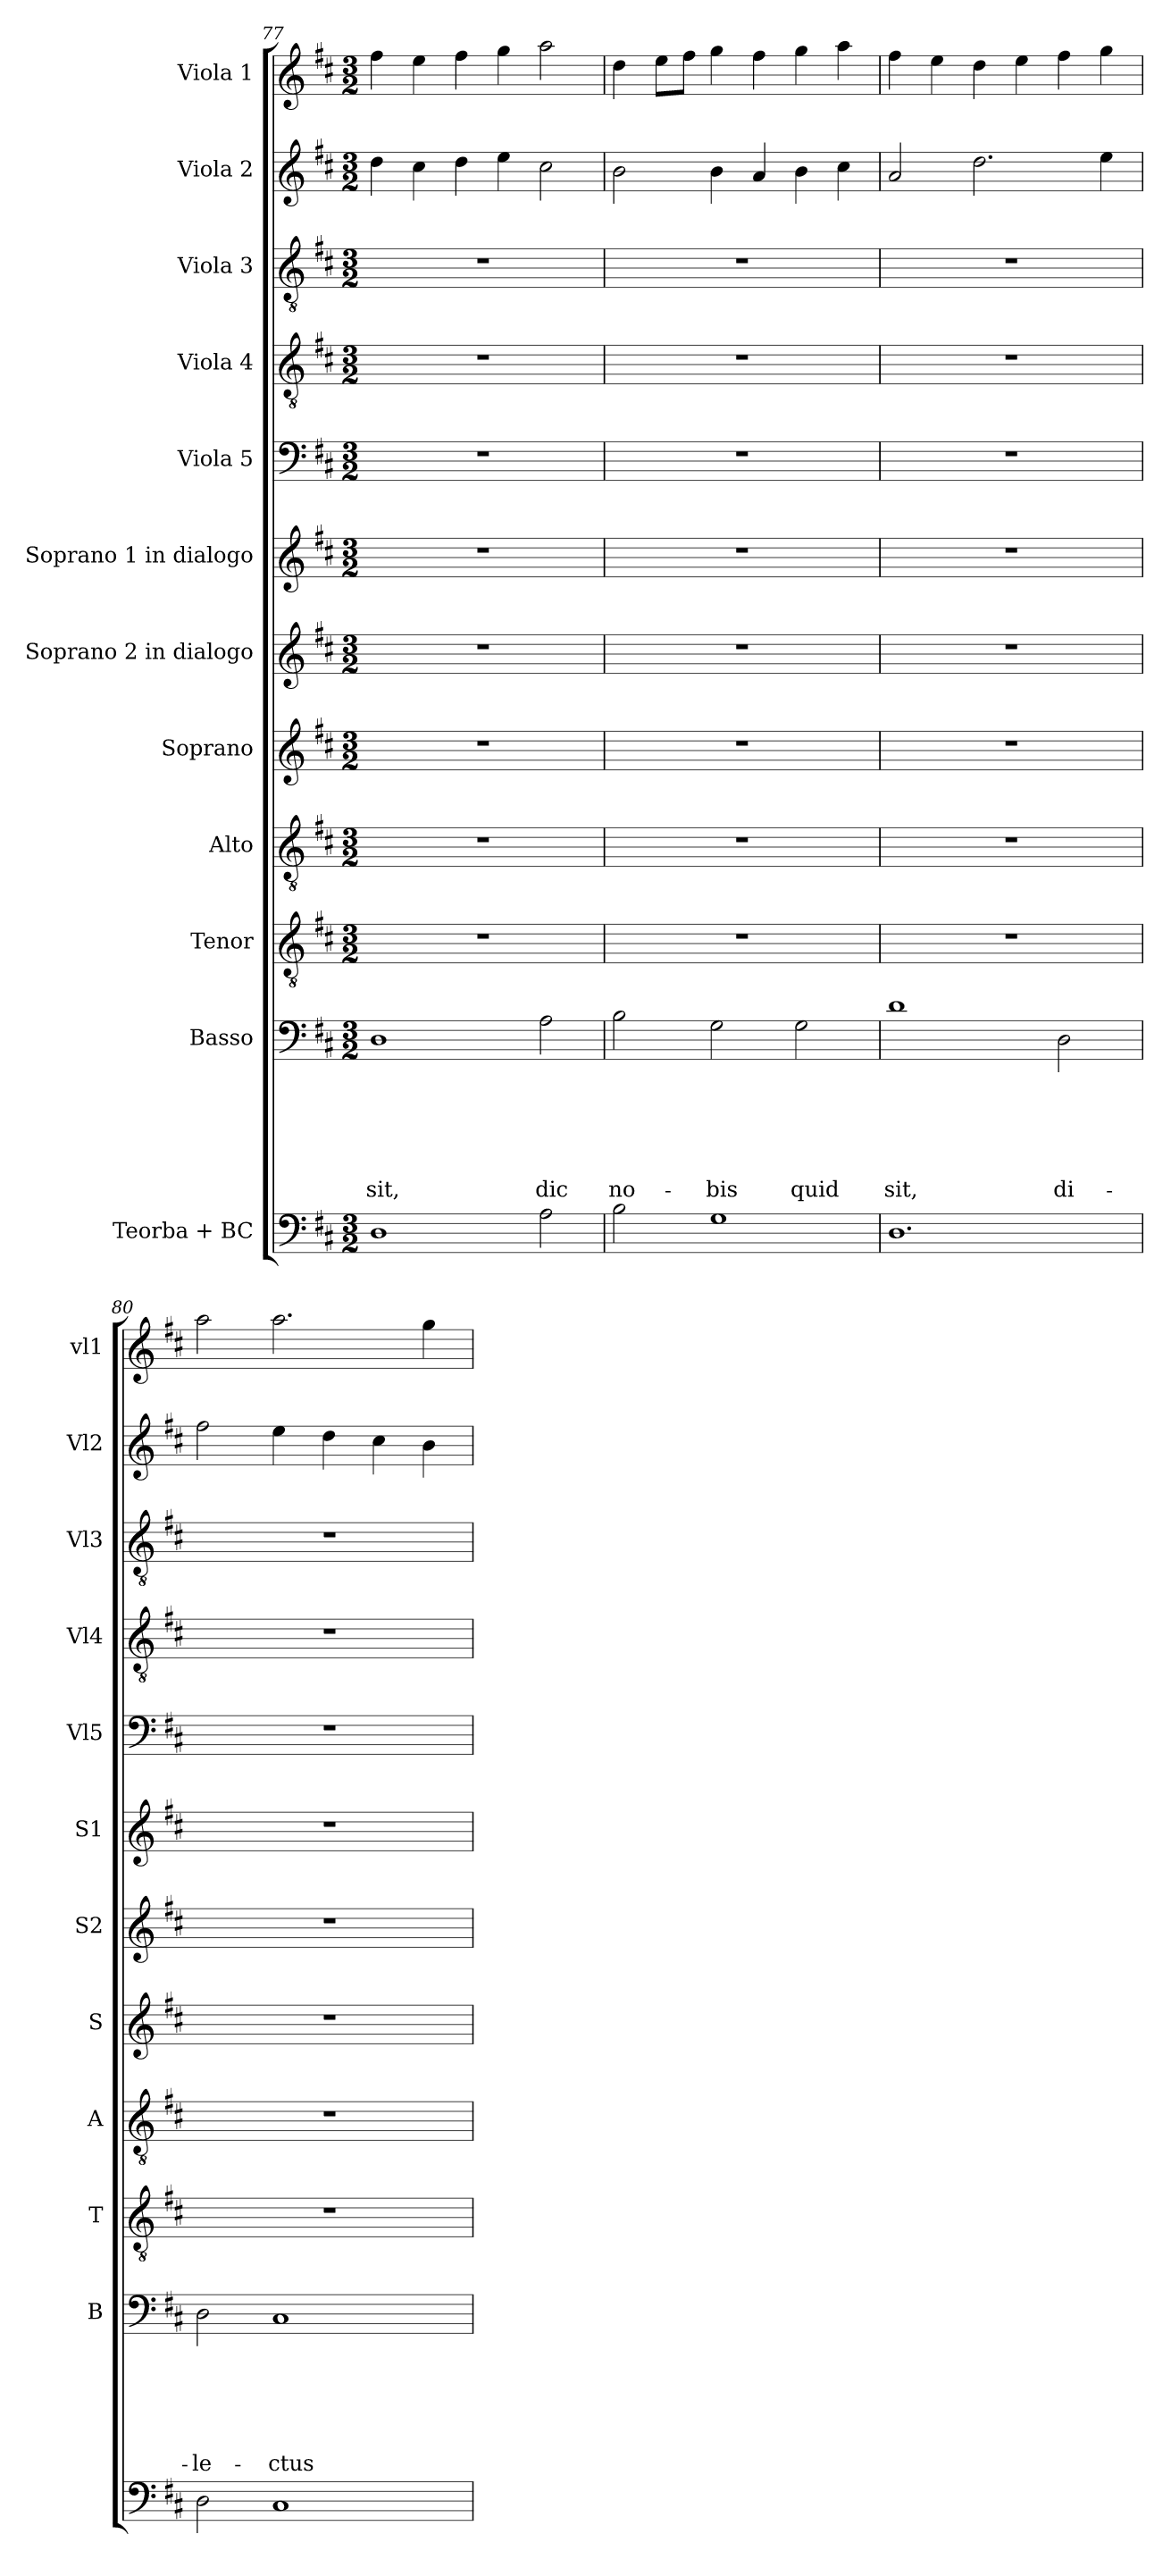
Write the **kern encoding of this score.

**kern	**kern	**text	**text	**text	**text	**text	**text	**kern	**kern	**kern	**kern	**kern	**kern	**kern	**kern	**kern	**kern
*part12	*part11	*part11	*part11	*part11	*part11	*part11	*part11	*part10	*part9	*part8	*part7	*part6	*part5	*part4	*part3	*part2	*part1
*staff12	*staff11	*staff11	*staff11	*staff11	*staff11	*staff11	*staff11	*staff10	*staff9	*staff8	*staff7	*staff6	*staff5	*staff4	*staff3	*staff2	*staff1
*I"Teorba + BC	*I"Basso	*	*	*	*	*	*	*I"Tenor	*I"Alto	*I"Soprano	*I"Soprano 2 in dialogo	*I"Soprano 1 in dialogo	*I"Viola 5	*I"Viola 4	*I"Viola 3	*I"Viola 2	*I"Viola 1
*	*I'B	*	*	*	*	*	*	*I'T	*I'A	*I'S	*I'S2	*I'S1	*I'Vl5	*I'Vl4	*I'Vl3	*I'Vl2	*I'vl1
!!LO:LB:g=z
*clefF4	*clefF4	*	*	*	*	*	*	*clefGv2	*clefGv2	*clefG2	*clefG2	*clefG2	*clefF4	*clefGv2	*clefGv2	*clefG2	*clefG2
*k[f#c#]	*k[f#c#]	*	*	*	*	*	*	*k[f#c#]	*k[f#c#]	*k[f#c#]	*k[f#c#]	*k[f#c#]	*k[f#c#]	*k[f#c#]	*k[f#c#]	*k[f#c#]	*k[f#c#]
*D:	*D:	*	*	*	*	*	*	*D:	*D:	*D:	*D:	*D:	*D:	*D:	*D:	*D:	*D:
*M3/2	*M3/2	*	*	*	*	*	*	*M3/2	*M3/2	*M3/2	*M3/2	*M3/2	*M3/2	*M3/2	*M3/2	*M3/2	*M3/2
=77	=77	=77	=77	=77	=77	=77	=77	=77	=77	=77	=77	=77	=77	=77	=77	=77	=77
!	!	!	!	!	!	!	!LO:LY:b	!	!	!	!	!	!	!	!	!	!
1D	1D	.	.	.	.	.	sit,	1.r	1.r	1.r	1.r	1.r	1.r	1.r	1.r	4dd\	4ff#\
.	.	.	.	.	.	.	.	.	.	.	.	.	.	.	.	4cc#\	4ee\
.	.	.	.	.	.	.	.	.	.	.	.	.	.	.	.	4dd\	4ff#\
.	.	.	.	.	.	.	.	.	.	.	.	.	.	.	.	4ee\	4gg\
!	!	!	!	!	!	!	!LO:LY:b	!	!	!	!	!	!	!	!	!	!
2A\	2A\	.	.	.	.	.	dic	.	.	.	.	.	.	.	.	2cc#\	2aa\
=78	=78	=78	=78	=78	=78	=78	=78	=78	=78	=78	=78	=78	=78	=78	=78	=78	=78
!	!	!	!	!	!	!	!LO:LY:b	!	!	!	!	!	!	!	!	!	!
2B\	2B\	.	.	.	.	.	no-	1.r	1.r	1.r	1.r	1.r	1.r	1.r	1.r	2b\	4dd\
.	.	.	.	.	.	.	.	.	.	.	.	.	.	.	.	.	8ee\L
.	.	.	.	.	.	.	.	.	.	.	.	.	.	.	.	.	8ff#\J
!	!	!	!	!	!	!	!LO:LY:b	!	!	!	!	!	!	!	!	!	!
1G	2G\	.	.	.	.	.	-bis	.	.	.	.	.	.	.	.	4b\	4gg\
.	.	.	.	.	.	.	.	.	.	.	.	.	.	.	.	4a/	4ff#\
!	!	!	!	!	!	!	!LO:LY:b	!	!	!	!	!	!	!	!	!	!
.	2G\	.	.	.	.	.	quid	.	.	.	.	.	.	.	.	4b\	4gg\
.	.	.	.	.	.	.	.	.	.	.	.	.	.	.	.	4cc#\	4aa\
=79	=79	=79	=79	=79	=79	=79	=79	=79	=79	=79	=79	=79	=79	=79	=79	=79	=79
!	!	!	!	!	!	!	!LO:LY:b	!	!	!	!	!	!	!	!	!	!
1.D	1d	.	.	.	.	.	sit,	1.r	1.r	1.r	1.r	1.r	1.r	1.r	1.r	2a/	4ff#\
.	.	.	.	.	.	.	.	.	.	.	.	.	.	.	.	.	4ee\
.	.	.	.	.	.	.	.	.	.	.	.	.	.	.	.	2.dd\	4dd\
.	.	.	.	.	.	.	.	.	.	.	.	.	.	.	.	.	4ee\
!	!	!	!	!	!	!	!LO:LY:b	!	!	!	!	!	!	!	!	!	!
.	2D\	.	.	.	.	.	di-	.	.	.	.	.	.	.	.	.	4ff#\
.	.	.	.	.	.	.	.	.	.	.	.	.	.	.	.	4ee\	4gg\
=80	=80	=80	=80	=80	=80	=80	=80	=80	=80	=80	=80	=80	=80	=80	=80	=80	=80
!	!	!	!	!	!	!	!LO:LY:b	!	!	!	!	!	!	!	!	!	!
2D\	2D\	.	.	.	.	.	-le-	1.r	1.r	1.r	1.r	1.r	1.r	1.r	1.r	2ff#\	2aa\
!	!	!	!	!	!	!	!LO:LY:b	!	!	!	!	!	!	!	!	!	!
1C#	1C#	.	.	.	.	.	-ctus	.	.	.	.	.	.	.	.	4ee\	2.aa\
.	.	.	.	.	.	.	.	.	.	.	.	.	.	.	.	4dd\	.
.	.	.	.	.	.	.	.	.	.	.	.	.	.	.	.	4cc#\	.
.	.	.	.	.	.	.	.	.	.	.	.	.	.	.	.	4b\	4gg\
=	=	=	=	=	=	=	=	=	=	=	=	=	=	=	=	=	=
*-	*-	*-	*-	*-	*-	*-	*-	*-	*-	*-	*-	*-	*-	*-	*-	*-	*-
